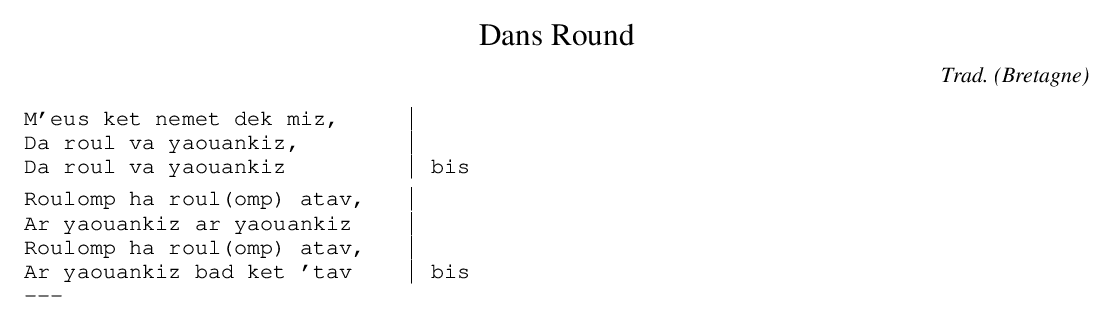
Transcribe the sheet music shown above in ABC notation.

X:1
T:Dans Round
C:Trad.
O:Bretagne
M:4/4
L:1/8
Q:1/4=130
K:C
%%textfont Courier 14
%%begintext

M'eus ket nemet dek miz,     |
Da roul va yaouankiz,        |
Da roul va yaouankiz         | bis

Roulomp ha roul(omp) atav,   |
Ar yaouankiz ar yaouankiz    |
Roulomp ha roul(omp) atav,   |
Ar yaouankiz bad ket 'tav    | bis
---
